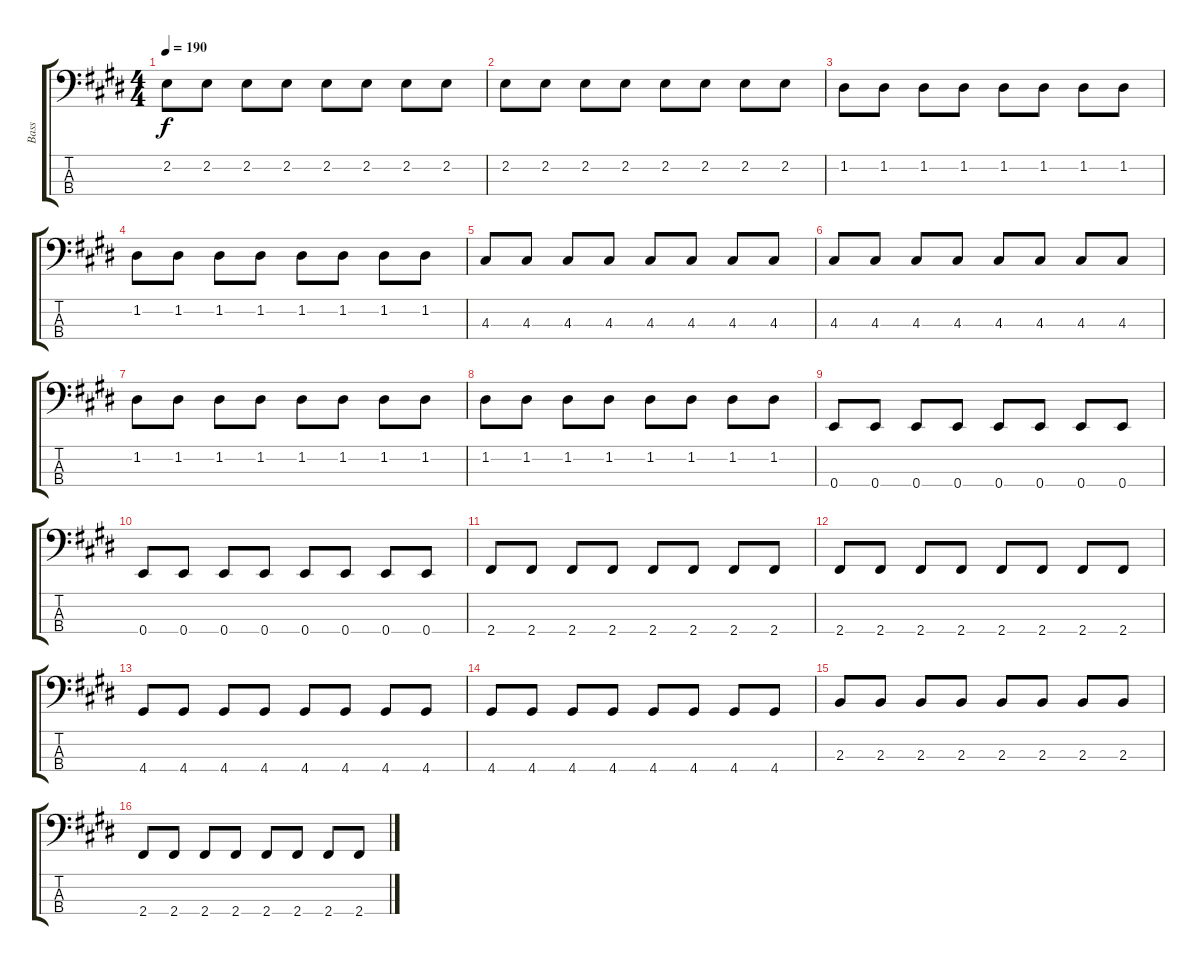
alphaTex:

\track ("Bass" "Bass") {instrument electricbassfinger}
\staff {score tabs}
\tuning (G2 D2 A1 E1) {hide}
\ts (4 4)
\tempo 190
\clef f4
\ks e
2.2.8{dy f} 2.2.8 2.2.8 2.2.8 2.2.8 2.2.8 2.2.8 2.2.8 |
2.2.8 2.2.8 2.2.8 2.2.8 2.2.8 2.2.8 2.2.8 2.2.8 |
1.2.8 1.2.8 1.2.8 1.2.8 1.2.8 1.2.8 1.2.8 1.2.8 |
1.2.8 1.2.8 1.2.8 1.2.8 1.2.8 1.2.8 1.2.8 1.2.8 |
4.3.8 4.3.8 4.3.8 4.3.8 4.3.8 4.3.8 4.3.8 4.3.8 |
4.3.8 4.3.8 4.3.8 4.3.8 4.3.8 4.3.8 4.3.8 4.3.8 |
1.2.8 1.2.8 1.2.8 1.2.8 1.2.8 1.2.8 1.2.8 1.2.8 |
1.2.8 1.2.8 1.2.8 1.2.8 1.2.8 1.2.8 1.2.8 1.2.8 |
0.4.8 0.4.8 0.4.8 0.4.8 0.4.8 0.4.8 0.4.8 0.4.8 |
0.4.8 0.4.8 0.4.8 0.4.8 0.4.8 0.4.8 0.4.8 0.4.8 |
2.4.8 2.4.8 2.4.8 2.4.8 2.4.8 2.4.8 2.4.8 2.4.8 |
2.4.8 2.4.8 2.4.8 2.4.8 2.4.8 2.4.8 2.4.8 2.4.8 |
4.4.8 4.4.8 4.4.8 4.4.8 4.4.8 4.4.8 4.4.8 4.4.8 |
4.4.8 4.4.8 4.4.8 4.4.8 4.4.8 4.4.8 4.4.8 4.4.8 |
2.3.8 2.3.8 2.3.8 2.3.8 2.3.8 2.3.8 2.3.8 2.3.8 |
2.4.8 2.4.8 2.4.8 2.4.8 2.4.8 2.4.8 2.4.8 2.4.8
